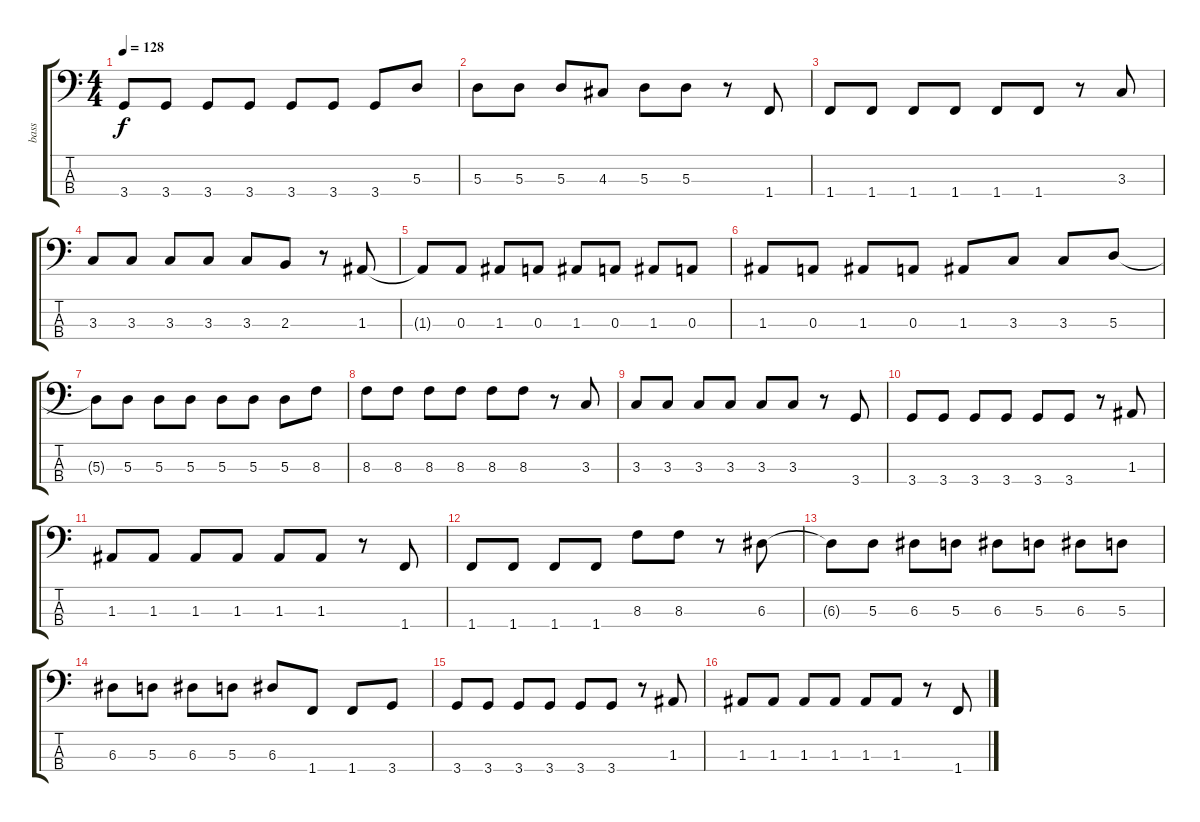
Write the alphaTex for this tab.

\track ("bass" "bass") {instrument slapbass1}
\staff {score tabs}
\tuning (G2 D2 A1 E1) {hide}
\ts (4 4)
\tempo 128
\clef f4
\ks c
3.4.8{dy f} 3.4.8 3.4.8 3.4.8 3.4.8 3.4.8 3.4.8 5.3.8 |
5.3.8 5.3.8 5.3.8 4.3.8 5.3.8 5.3.8 r.8 1.4.8 |
1.4.8 1.4.8 1.4.8 1.4.8 1.4.8 1.4.8 r.8 3.3.8 |
3.3.8 3.3.8 3.3.8 3.3.8 3.3.8 2.3.8 r.8 1.3.8 |
1.3{t}.8 0.3.8 1.3.8 0.3.8 1.3.8 0.3.8 1.3.8 0.3.8 |
1.3.8 0.3.8 1.3.8 0.3.8 1.3.8 3.3.8 3.3.8 5.3.8 |
5.3{t}.8 5.3.8 5.3.8 5.3.8 5.3.8 5.3.8 5.3.8 8.3.8 |
8.3.8 8.3.8 8.3.8 8.3.8 8.3.8 8.3.8 r.8 3.3.8 |
3.3.8 3.3.8 3.3.8 3.3.8 3.3.8 3.3.8 r.8 3.4.8 |
3.4.8 3.4.8 3.4.8 3.4.8 3.4.8 3.4.8 r.8 1.3.8 |
1.3.8 1.3.8 1.3.8 1.3.8 1.3.8 1.3.8 r.8 1.4.8 |
1.4.8 1.4.8 1.4.8 1.4.8 8.3.8 8.3.8 r.8 6.3.8 |
6.3{t}.8 5.3.8 6.3.8 5.3.8 6.3.8 5.3.8 6.3.8 5.3.8 |
6.3.8 5.3.8 6.3.8 5.3.8 6.3.8 1.4.8 1.4.8 3.4.8 |
3.4.8 3.4.8 3.4.8 3.4.8 3.4.8 3.4.8 r.8 1.3.8 |
1.3.8 1.3.8 1.3.8 1.3.8 1.3.8 1.3.8 r.8 1.4.8
